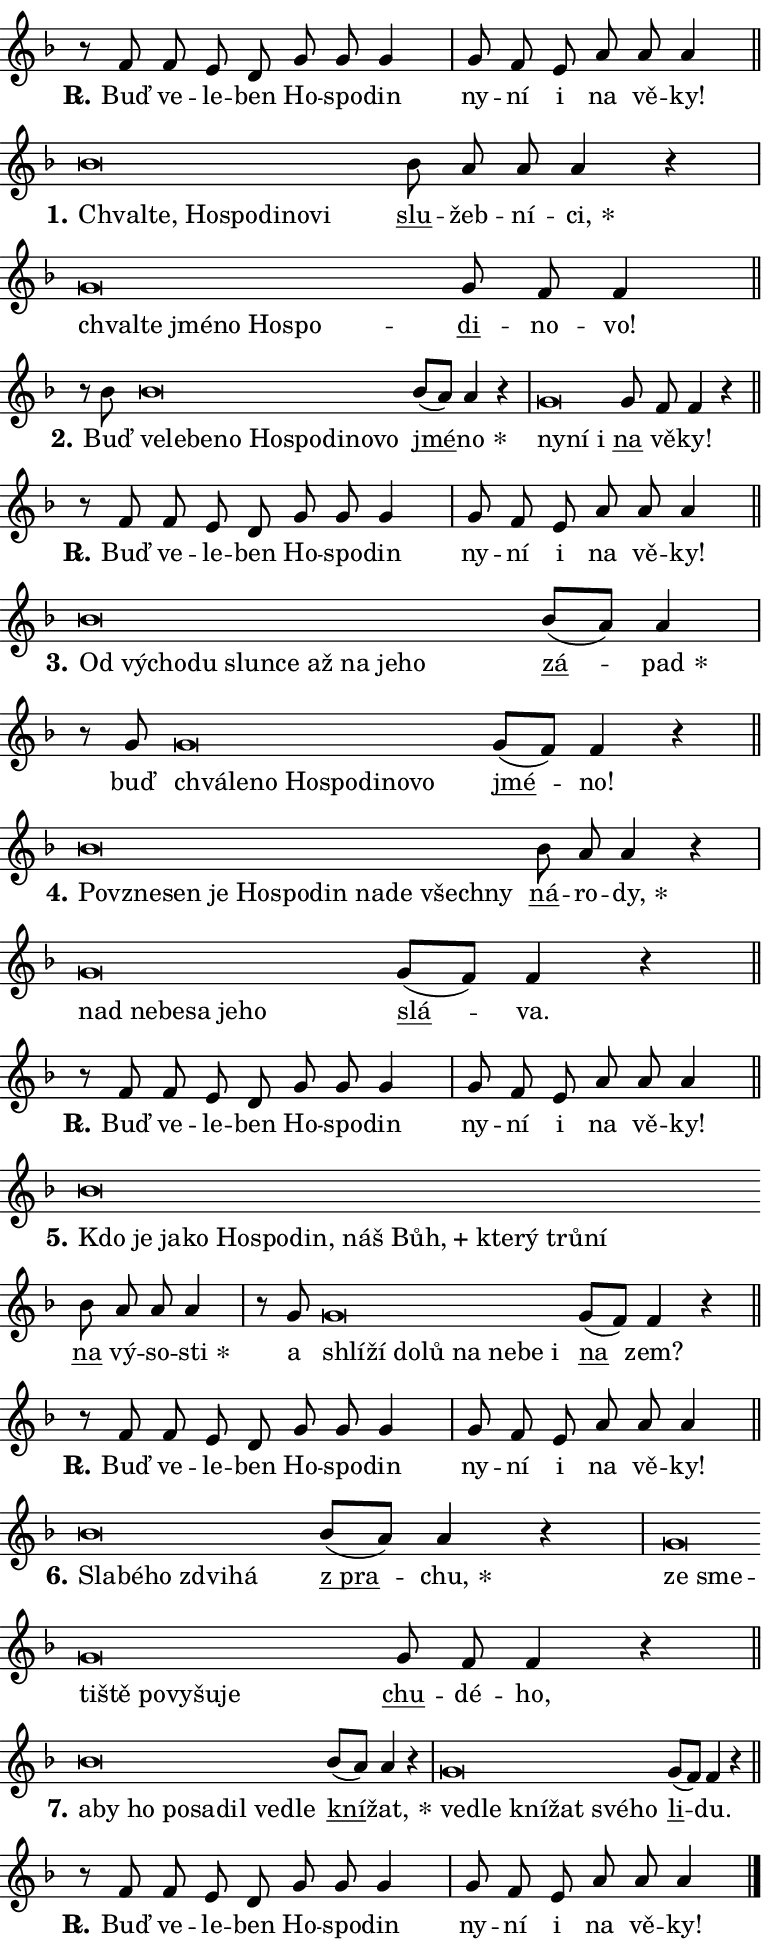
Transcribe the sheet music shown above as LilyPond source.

\version "2.24.0"
\header { tagline = "" }
\paper {
  indent = 0\cm
  top-margin = 0\cm
  right-margin = 0.13\cm % to fit lyric hyphens
  bottom-margin = 0\cm
  left-margin = 0\cm
  paper-width = 13\cm
  page-breaking = #ly:one-page-breaking
  system-system-spacing.basic-distance = #11
  score-system-spacing.basic-distance = #11
  ragged-last = ##f
}


%% Author: Thomas Morley
%% https://lists.gnu.org/archive/html/lilypond-user/2020-05/msg00002.html
#(define (line-position grob)
"Returns position of @var[grob} in current system:
   @code{'start}, if at first time-step
   @code{'end}, if at last time-step
   @code{'middle} otherwise
"
  (let* ((col (ly:item-get-column grob))
         (ln (ly:grob-object col 'left-neighbor))
         (rn (ly:grob-object col 'right-neighbor))
         (col-to-check-left (if (ly:grob? ln) ln col))
         (col-to-check-right (if (ly:grob? rn) rn col))
         (break-dir-left
           (and
             (ly:grob-property col-to-check-left 'non-musical #f)
             (ly:item-break-dir col-to-check-left)))
         (break-dir-right
           (and
             (ly:grob-property col-to-check-right 'non-musical #f)
             (ly:item-break-dir col-to-check-right))))
        (cond ((eqv? 1 break-dir-left) 'start)
              ((eqv? -1 break-dir-right) 'end)
              (else 'middle))))

#(define (tranparent-at-line-position vctor)
  (lambda (grob)
  "Relying on @code{line-position} select the relevant enry from @var{vctor}.
Used to determine transparency,"
    (case (line-position grob)
      ((end) (not (vector-ref vctor 0)))
      ((middle) (not (vector-ref vctor 1)))
      ((start) (not (vector-ref vctor 2))))))

noteHeadBreakVisibility =
#(define-music-function (break-visibility)(vector?)
"Makes @code{NoteHead}s transparent relying on @var{break-visibility}"
#{
  \override NoteHead.transparent =
    #(tranparent-at-line-position break-visibility)
#})

#(define delete-ledgers-for-transparent-note-heads
  (lambda (grob)
    "Reads whether a @code{NoteHead} is transparent.
If so this @code{NoteHead} is removed from @code{'note-heads} from
@var{grob}, which is supposed to be @code{LedgerLineSpanner}.
As a result ledgers are not printed for this @code{NoteHead}"
    (let* ((nhds-array (ly:grob-object grob 'note-heads))
           (nhds-list
             (if (ly:grob-array? nhds-array)
                 (ly:grob-array->list nhds-array)
                 '()))
           ;; Relies on the transparent-property being done before
           ;; Staff.LedgerLineSpanner.after-line-breaking is executed.
           ;; This is fragile ...
           (to-keep
             (remove
               (lambda (nhd)
                 (ly:grob-property nhd 'transparent #f))
               nhds-list)))
      ;; TODO find a better method to iterate over grob-arrays, similiar
      ;; to filter/remove etc for lists
      ;; For now rebuilt from scratch
      (set! (ly:grob-object grob 'note-heads)  '())
      (for-each
        (lambda (nhd)
          (ly:pointer-group-interface::add-grob grob 'note-heads nhd))
        to-keep))))

squashNotes = {
  \override NoteHead.X-extent = #'(-0.2 . 0.2)
  \override NoteHead.Y-extent = #'(-0.75 . 0)
  \override NoteHead.stencil =
    #(lambda (grob)
       (let ((pos (ly:grob-property grob 'staff-position)))
         (begin
           (if (< pos -7) (display "ERROR: Lower brevis then expected\n") (display ""))
           (if (<= pos -6) ly:text-interface::print ly:note-head::print))))
}
unSquashNotes = {
  \revert NoteHead.X-extent
  \revert NoteHead.Y-extent
  \revert NoteHead.stencil
}

hideNotes = \noteHeadBreakVisibility #begin-of-line-visible
unHideNotes = \noteHeadBreakVisibility #all-visible

% work-around for resetting accidentals
% https://lilypond.org/doc/v2.23/Documentation/notation/displaying-rhythms#unmetered-music
cadenzaMeasure = {
  \cadenzaOff
  \partial 1024 s1024
  \cadenzaOn
}

#(define-markup-command (accent layout props text) (markup?)
  "Underline accented syllable"
  (interpret-markup layout props
    #{\markup \override #'(offset . 4.3) \underline { #text }#}))

responsum = \markup \concat {
  "R" \hspace #-1.05 \path #0.1 #'((moveto 0 0.07) (lineto 0.9 0.8)) \hspace #0.05 "."
}

spaceSize = #0.6828661417322834 % exact space size for TeX Gyre Schola

\layout {
  \context {
    \Staff
    \remove "Time_signature_engraver"
    \override LedgerLineSpanner.after-line-breaking = #delete-ledgers-for-transparent-note-heads
  }
  \context {
    \Lyrics {
      \override LyricSpace.minimum-distance = \spaceSize
      \override LyricText.font-name = #"TeX Gyre Schola"
      \override LyricText.font-size = 1
      \override StanzaNumber.font-name = #"TeX Gyre Schola Bold"
      \override StanzaNumber.font-size = 1
    }
  }
  \context {
    \Score 
    \override NoteHead.text =
      #(lambda (grob) 
        (let ((pos (ly:grob-property grob 'staff-position)))
          #{\markup {
            \combine
              \halign #-0.55 \raise #(if (= pos -6) 0 0.5) \override #'(thickness . 2) \draw-line #'(3.2 . 0)
              \musicglyph "noteheads.sM1"
          }#}))
  }
}

% magnetic-lyrics.ily
%
%   written by
%     Jean Abou Samra <jean@abou-samra.fr>
%     Werner Lemberg <wl@gnu.org>
%
%   adapted by
%     Jiri Hon <jiri.hon@gmail.com>
%
% Version 2022-Apr-15

% https://www.mail-archive.com/lilypond-user@gnu.org/msg149350.html

#(define (Left_hyphen_pointer_engraver context)
   "Collect syllable-hyphen-syllable occurrences in lyrics and store
them in properties.  This engraver only looks to the left.  For
example, if the lyrics input is @code{foo -- bar}, it does the
following.

@itemize @bullet
@item
Set the @code{text} property of the @code{LyricHyphen} grob between
@q{foo} and @q{bar} to @code{foo}.

@item
Set the @code{left-hyphen} property of the @code{LyricText} grob with
text @q{foo} to the @code{LyricHyphen} grob between @q{foo} and
@q{bar}.
@end itemize

Use this auxiliary engraver in combination with the
@code{lyric-@/text::@/apply-@/magnetic-@/offset!} hook."
   (let ((hyphen #f)
         (text #f))
     (make-engraver
      (acknowledgers
       ((lyric-syllable-interface engraver grob source-engraver)
        (set! text grob)))
      (end-acknowledgers
       ((lyric-hyphen-interface engraver grob source-engraver)
        ;(when (not (grob::has-interface grob 'lyric-space-interface))
          (set! hyphen grob)));)
      ((stop-translation-timestep engraver)
       (when (and text hyphen)
         (ly:grob-set-object! text 'left-hyphen hyphen))
       (set! text #f)
       (set! hyphen #f)))))

#(define (lyric-text::apply-magnetic-offset! grob)
   "If the space between two syllables is less than the value in
property @code{LyricText@/.details@/.squash-threshold}, move the right
syllable to the left so that it gets concatenated with the left
syllable.

Use this function as a hook for
@code{LyricText@/.after-@/line-@/breaking} if the
@code{Left_@/hyphen_@/pointer_@/engraver} is active."
   (let ((hyphen (ly:grob-object grob 'left-hyphen #f)))
     (when hyphen
       (let ((left-text (ly:spanner-bound hyphen LEFT)))
         (when (grob::has-interface left-text 'lyric-syllable-interface)
           (let* ((common (ly:grob-common-refpoint grob left-text X))
                  (this-x-ext (ly:grob-extent grob common X))
                  (left-x-ext
                   (begin
                     ;; Trigger magnetism for left-text.
                     (ly:grob-property left-text 'after-line-breaking)
                     (ly:grob-extent left-text common X)))
                  ;; `delta` is the gap width between two syllables.
                  (delta (- (interval-start this-x-ext)
                            (interval-end left-x-ext)))
                  (details (ly:grob-property grob 'details))
                  (threshold (assoc-get 'squash-threshold details 0.2)))
             (when (< delta threshold)
               (let* (;; We have to manipulate the input text so that
                      ;; ligatures crossing syllable boundaries are not
                      ;; disabled.  For languages based on the Latin
                      ;; script this is essentially a beautification.
                      ;; However, for non-Western scripts it can be a
                      ;; necessity.
                      (lt (ly:grob-property left-text 'text))
                      (rt (ly:grob-property grob 'text))
                      (is-space (grob::has-interface hyphen 'lyric-space-interface))
                      (space (if is-space " " ""))
                      (extra-delta (if is-space spaceSize 0))
                      ;; Append new syllable.
                      (ltrt-space (if (and (string? lt) (string? rt))
                                (string-append lt space rt)
                                (make-concat-markup (list lt space rt))))
                      ;; Right-align `ltrt` to the right side.
                      (ltrt-space-markup (grob-interpret-markup
                               grob
                               (make-translate-markup
                                (cons (interval-length this-x-ext) 0)
                                (make-right-align-markup ltrt-space)))))
                 (begin
                   ;; Don't print `left-text`.
                   (ly:grob-set-property! left-text 'stencil #f)
                   ;; Set text and stencil (which holds all collected
                   ;; syllables so far) and shift it to the left.
                   (ly:grob-set-property! grob 'text ltrt-space)
                   (ly:grob-set-property! grob 'stencil ltrt-space-markup)
                   (ly:grob-translate-axis! grob (- (- delta extra-delta)) X))))))))))


#(define (lyric-hyphen::displace-bounds-first grob)
   ;; Make very sure this callback isn't triggered too early.
   (let ((left (ly:spanner-bound grob LEFT))
         (right (ly:spanner-bound grob RIGHT)))
     (ly:grob-property left 'after-line-breaking)
     (ly:grob-property right 'after-line-breaking)
     (ly:lyric-hyphen::print grob)))

squashThreshold = #0.4

\layout {
  \context {
    \Lyrics
    \consists #Left_hyphen_pointer_engraver
    \override LyricText.after-line-breaking =
      #lyric-text::apply-magnetic-offset!
    \override LyricHyphen.stencil = #lyric-hyphen::displace-bounds-first
    \override LyricText.details.squash-threshold = \squashThreshold
    \override LyricHyphen.minimum-distance = 0
    \override LyricHyphen.minimum-length = \squashThreshold
  }
}

squashText = \override LyricText.details.squash-threshold = 9999
unSquashText = \override LyricText.details.squash-threshold = \squashThreshold

leftText = \override LyricText.self-alignment-X = #LEFT
unLeftText = \revert LyricText.self-alignment-X

starOffset = #(lambda (grob) 
                (let ((x_offset (ly:self-alignment-interface::aligned-on-x-parent grob)))
                  (if (= x_offset 0) 0 (+ x_offset 1.2))))

star = #(define-music-function (syllable)(string?)
"Append star separator at the end of a syllable"
#{
  \once \override LyricText.X-offset = #starOffset
  \lyricmode { \markup {
    #syllable
    \override #'((font-name . "TeX Gyre Schola Bold")) \hspace #0.2 \lower #0.65 \larger "*"
  } }
#})

starAccent = #(define-music-function (syllable)(string?)
"Append star separator at the end of a syllable and make accent"
#{
  \once \override LyricText.X-offset = #starOffset
  \lyricmode { \markup {
    \accent #syllable
    \override #'((font-name . "TeX Gyre Schola Bold")) \hspace #0.2 \lower #0.65 \larger "*"
  } }
#})

breath = #(define-music-function (syllable)(string?)
"Append breathing indicator at the end of a syllable"
#{
  \lyricmode { \markup { #syllable "+" } }
#})

optionalBreath = #(define-music-function (syllable)(string?)
"Append optional breathing indicator at the end of a syllable"
#{
  \lyricmode { \markup { #syllable "(+)" } }
#})


\score {
    <<
        \new Voice = "melody" { \cadenzaOn \key f \major \relative { r8 f' f e d g g g4 \cadenzaMeasure \bar "|" g8 f e a a a4 \cadenzaMeasure \bar "||" \break } }
        \new Lyrics \lyricsto "melody" { \lyricmode { \set stanza = \responsum
Buď ve -- le -- ben Ho -- spo -- din ny -- ní i na vě -- ky! } }
    >>
    \layout {}
}

\score {
    <<
        \new Voice = "melody" { \cadenzaOn \key f \major \relative { \squashNotes bes'\breve*1/16 \hideNotes \breve*1/16 \bar "" \breve*1/16 \bar "" \breve*1/16 \bar "" \breve*1/16 \bar "" \breve*1/16 \breve*1/16 \bar "" \unHideNotes \unSquashNotes \bar "" bes8 a a a4 r \cadenzaMeasure \bar "|" \squashNotes g\breve*1/16 \hideNotes \breve*1/16 \bar "" \breve*1/16 \bar "" \breve*1/16 \bar "" \breve*1/16 \breve*1/16 \bar "" \unHideNotes \unSquashNotes \bar "" g8 f f4 \cadenzaMeasure \bar "||" \break } }
        \new Lyrics \lyricsto "melody" { \lyricmode { \set stanza = "1."
\leftText Chval -- \squashText te, Ho -- spo -- di -- no -- vi \unLeftText \unSquashText \markup \accent slu -- žeb -- ní -- \star ci, \leftText chval -- \squashText te jmé -- no Ho -- spo -- \unLeftText \unSquashText \markup \accent di -- no -- vo! } }
    >>
    \layout {}
}

\score {
    <<
        \new Voice = "melody" { \cadenzaOn \key f \major \relative { r8 bes'8 \squashNotes bes\breve*1/16 \hideNotes \breve*1/16 \bar "" \breve*1/16 \bar "" \breve*1/16 \bar "" \breve*1/16 \bar "" \breve*1/16 \bar "" \breve*1/16 \bar "" \breve*1/16 \breve*1/16 \bar "" \unHideNotes \unSquashNotes \bar "" bes8[( a)] a4 r \cadenzaMeasure \bar "|" \squashNotes g\breve*1/16 \hideNotes \breve*1/16 \breve*1/16 \bar "" \unHideNotes \unSquashNotes \bar "" g8 f f4 r \cadenzaMeasure \bar "||" \break } }
        \new Lyrics \lyricsto "melody" { \lyricmode { \set stanza = "2."
Buď \leftText ve -- \squashText le -- be -- no Ho -- spo -- di -- no -- vo \unLeftText \unSquashText \markup \accent jmé -- \star no \leftText ny -- \squashText ní i \unLeftText \unSquashText \markup \accent na vě -- ky! } }
    >>
    \layout {}
}

\score {
    <<
        \new Voice = "melody" { \cadenzaOn \key f \major \relative { r8 f' f e d g g g4 \cadenzaMeasure \bar "|" g8 f e a a a4 \cadenzaMeasure \bar "||" \break } }
        \new Lyrics \lyricsto "melody" { \lyricmode { \set stanza = \responsum
Buď ve -- le -- ben Ho -- spo -- din ny -- ní i na vě -- ky! } }
    >>
    \layout {}
}

\score {
    <<
        \new Voice = "melody" { \cadenzaOn \key f \major \relative { \squashNotes bes'\breve*1/16 \hideNotes \breve*1/16 \bar "" \breve*1/16 \bar "" \breve*1/16 \bar "" \breve*1/16 \bar "" \breve*1/16 \bar "" \breve*1/16 \bar "" \breve*1/16 \bar "" \breve*1/16 \breve*1/16 \bar "" \unHideNotes \unSquashNotes \bar "" bes8[( a)] a4 \cadenzaMeasure \bar "|" r8 g8 \squashNotes g\breve*1/16 \hideNotes \breve*1/16 \bar "" \breve*1/16 \bar "" \breve*1/16 \bar "" \breve*1/16 \bar "" \breve*1/16 \bar "" \breve*1/16 \breve*1/16 \bar "" \unHideNotes \unSquashNotes \bar "" g8[( f)] f4 r \cadenzaMeasure \bar "||" \break } }
        \new Lyrics \lyricsto "melody" { \lyricmode { \set stanza = "3."
\leftText Od \squashText vý -- cho -- du slun -- ce až na je -- ho \unLeftText \unSquashText \markup \accent zá -- \star pad buď \leftText chvá -- \squashText le -- no Ho -- spo -- di -- no -- vo \unLeftText \unSquashText \markup \accent jmé -- no! } }
    >>
    \layout {}
}

\score {
    <<
        \new Voice = "melody" { \cadenzaOn \key f \major \relative { \squashNotes bes'\breve*1/16 \hideNotes \breve*1/16 \bar "" \breve*1/16 \bar "" \breve*1/16 \bar "" \breve*1/16 \bar "" \breve*1/16 \bar "" \breve*1/16 \bar "" \breve*1/16 \bar "" \breve*1/16 \bar "" \breve*1/16 \breve*1/16 \bar "" \unHideNotes \unSquashNotes \bar "" bes8 a a4 r \cadenzaMeasure \bar "|" \squashNotes g\breve*1/16 \hideNotes \breve*1/16 \bar "" \breve*1/16 \bar "" \breve*1/16 \bar "" \breve*1/16 \breve*1/16 \bar "" \unHideNotes \unSquashNotes \bar "" g8[( f)] f4 r \cadenzaMeasure \bar "||" \break } }
        \new Lyrics \lyricsto "melody" { \lyricmode { \set stanza = "4."
\leftText Po -- \squashText vzne -- sen je Ho -- spo -- din na -- de všech -- ny \unLeftText \unSquashText \markup \accent ná -- ro -- \star dy, \leftText nad \squashText ne -- be -- sa je -- ho \unLeftText \unSquashText \markup \accent slá -- va. } }
    >>
    \layout {}
}

\score {
    <<
        \new Voice = "melody" { \cadenzaOn \key f \major \relative { r8 f' f e d g g g4 \cadenzaMeasure \bar "|" g8 f e a a a4 \cadenzaMeasure \bar "||" \break } }
        \new Lyrics \lyricsto "melody" { \lyricmode { \set stanza = \responsum
Buď ve -- le -- ben Ho -- spo -- din ny -- ní i na vě -- ky! } }
    >>
    \layout {}
}

\score {
    <<
        \new Voice = "melody" { \cadenzaOn \key f \major \relative { \squashNotes bes'\breve*1/16 \hideNotes \breve*1/16 \bar "" \breve*1/16 \bar "" \breve*1/16 \bar "" \breve*1/16 \bar "" \breve*1/16 \bar "" \breve*1/16 \bar "" \breve*1/16 \bar "" \breve*1/16 \bar "" \breve*1/16 \bar "" \breve*1/16 \bar "" \breve*1/16 \breve*1/16 \bar "" \unHideNotes \unSquashNotes \bar "" bes8 a a a4 \cadenzaMeasure \bar "|" r8 g8 \squashNotes g\breve*1/16 \hideNotes \breve*1/16 \bar "" \breve*1/16 \bar "" \breve*1/16 \bar "" \breve*1/16 \bar "" \breve*1/16 \bar "" \breve*1/16 \breve*1/16 \bar "" \unHideNotes \unSquashNotes \bar "" g8[( f)] f4 r \cadenzaMeasure \bar "||" \break } }
        \new Lyrics \lyricsto "melody" { \lyricmode { \set stanza = "5."
\leftText Kdo \squashText je ja -- ko Ho -- spo -- din, náš \breath "Bůh," kte -- rý trů -- ní \unLeftText \unSquashText \markup \accent na vý -- so -- \star sti a \leftText shlí -- \squashText ží do -- lů na ne -- be i \unLeftText \unSquashText \markup \accent na zem? } }
    >>
    \layout {}
}

\score {
    <<
        \new Voice = "melody" { \cadenzaOn \key f \major \relative { r8 f' f e d g g g4 \cadenzaMeasure \bar "|" g8 f e a a a4 \cadenzaMeasure \bar "||" \break } }
        \new Lyrics \lyricsto "melody" { \lyricmode { \set stanza = \responsum
Buď ve -- le -- ben Ho -- spo -- din ny -- ní i na vě -- ky! } }
    >>
    \layout {}
}

\score {
    <<
        \new Voice = "melody" { \cadenzaOn \key f \major \relative { \squashNotes bes'\breve*1/16 \hideNotes \breve*1/16 \bar "" \breve*1/16 \bar "" \breve*1/16 \breve*1/16 \bar "" \unHideNotes \unSquashNotes \bar "" bes8[( a)] a4 r \cadenzaMeasure \bar "|" \squashNotes g\breve*1/16 \hideNotes \breve*1/16 \bar "" \breve*1/16 \bar "" \breve*1/16 \bar "" \breve*1/16 \bar "" \breve*1/16 \bar "" \breve*1/16 \breve*1/16 \bar "" \unHideNotes \unSquashNotes \bar "" g8 f f4 r \cadenzaMeasure \bar "||" \break } }
        \new Lyrics \lyricsto "melody" { \lyricmode { \set stanza = "6."
\leftText Sla -- \squashText bé -- ho zdvi -- há \unLeftText \unSquashText \markup \accent "z pra" -- \star chu, \leftText ze \squashText sme -- ti -- ště po -- vy -- šu -- je \unLeftText \unSquashText \markup \accent chu -- dé -- ho, } }
    >>
    \layout {}
}

\score {
    <<
        \new Voice = "melody" { \cadenzaOn \key f \major \relative { \squashNotes bes'\breve*1/16 \hideNotes \breve*1/16 \bar "" \breve*1/16 \bar "" \breve*1/16 \bar "" \breve*1/16 \bar "" \breve*1/16 \bar "" \breve*1/16 \breve*1/16 \bar "" \unHideNotes \unSquashNotes \bar "" bes8[( a)] a4 r \cadenzaMeasure \bar "|" \squashNotes g\breve*1/16 \hideNotes \breve*1/16 \bar "" \breve*1/16 \bar "" \breve*1/16 \bar "" \breve*1/16 \breve*1/16 \bar "" \unHideNotes \unSquashNotes \bar "" g8[( f)] f4 r \cadenzaMeasure \bar "||" \break } }
        \new Lyrics \lyricsto "melody" { \lyricmode { \set stanza = "7."
\leftText a -- \squashText by ho po -- sa -- dil ve -- dle \unLeftText \unSquashText \markup \accent kní -- \star žat, \leftText ve -- \squashText dle kní -- žat své -- ho \unLeftText \unSquashText \markup \accent li -- du. } }
    >>
    \layout {}
}

\score {
    <<
        \new Voice = "melody" { \cadenzaOn \key f \major \relative { r8 f' f e d g g g4 \cadenzaMeasure \bar "|" g8 f e a a a4 \cadenzaMeasure \bar "||" \break } \bar "|." }
        \new Lyrics \lyricsto "melody" { \lyricmode { \set stanza = \responsum
Buď ve -- le -- ben Ho -- spo -- din ny -- ní i na vě -- ky! } }
    >>
    \layout {}
}
